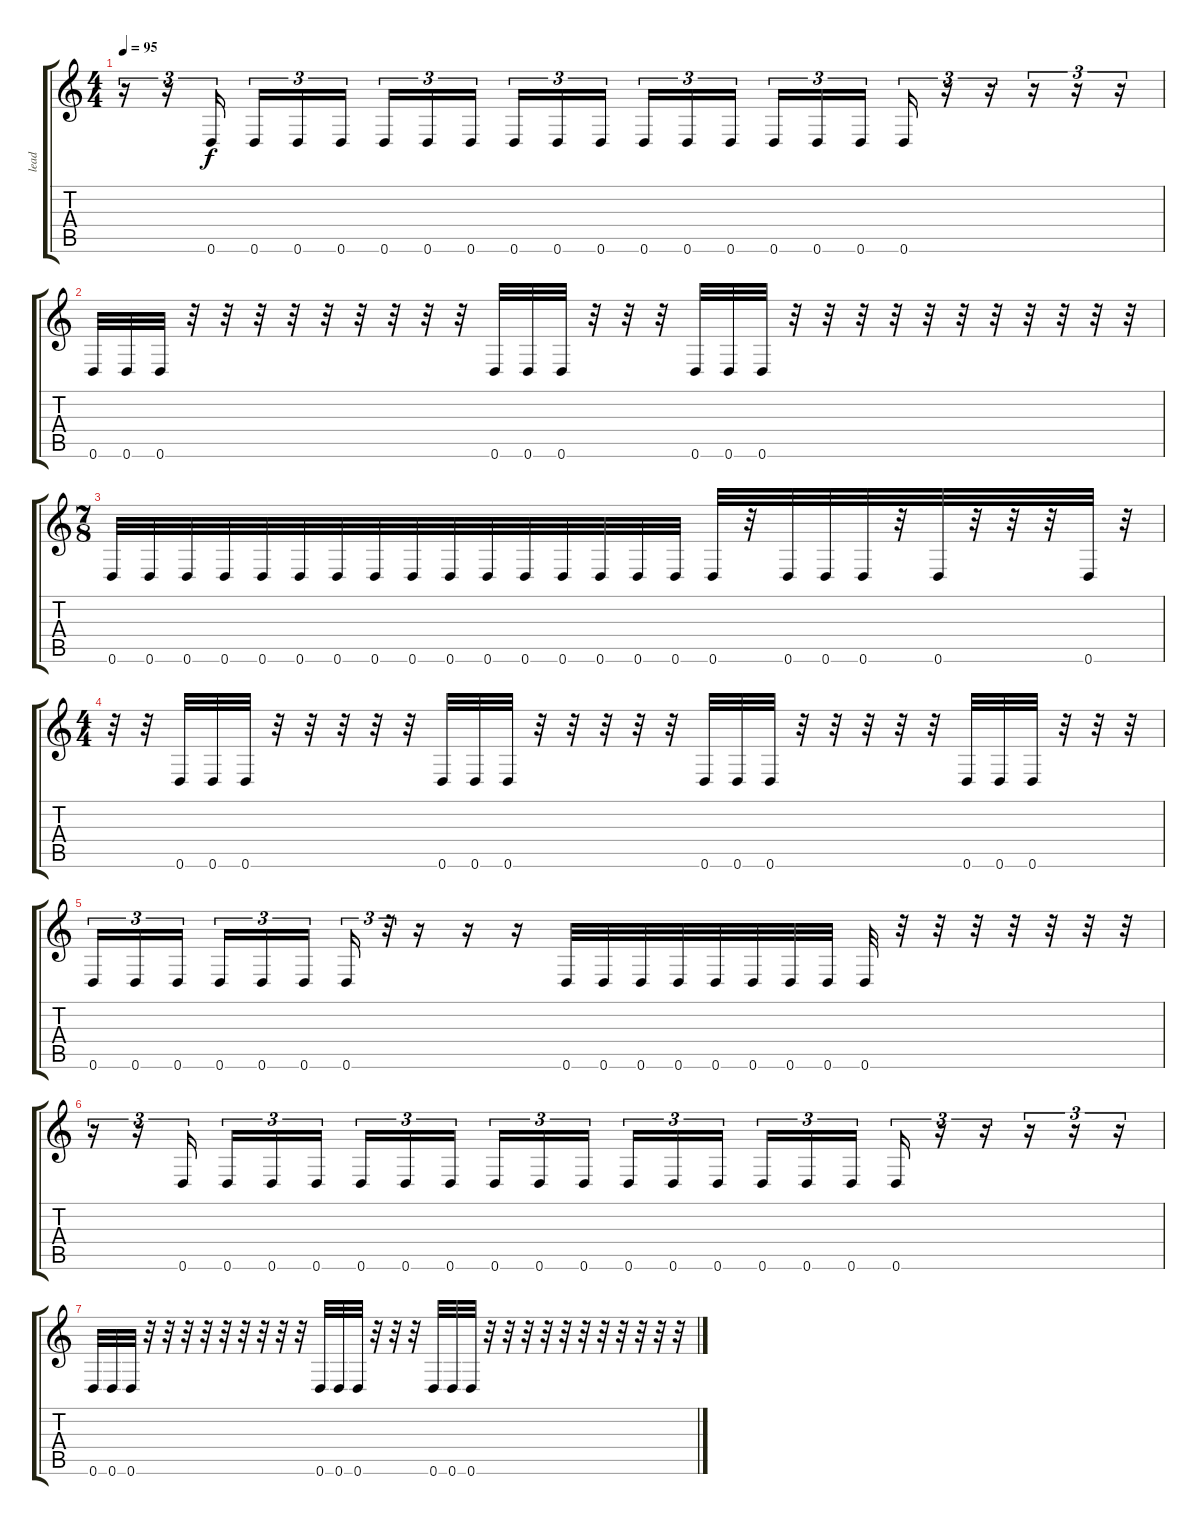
\track ("lead" "lead") {instrument distortionguitar}
\staff {score tabs}
\tuning (D4 A3 F3 C3 G2 D2) {hide}
\ts (4 4)
\tempo 95
\clef g2
\ks c
r.16{tu (3 2) dy f} r.16{tu (3 2)} 0.6.16{tu (3 2)} 0.6.16{tu (3 2)} 0.6.16{tu (3 2)} 0.6.16{tu (3 2)} 0.6.16{tu (3 2)} 0.6.16{tu (3 2)} 0.6.16{tu (3 2)} 0.6.16{tu (3 2)} 0.6.16{tu (3 2)} 0.6.16{tu (3 2)} 0.6.16{tu (3 2)} 0.6.16{tu (3 2)} 0.6.16{tu (3 2)} 0.6.16{tu (3 2)} 0.6.16{tu (3 2)} 0.6.16{tu (3 2)} 0.6.16{tu (3 2)} r.16{tu (3 2)} r.16{tu (3 2)} r.16{tu (3 2)} r.16{tu (3 2)} r.16{tu (3 2)} |
0.6.32 0.6.32 0.6.32 r.32 r.32 r.32 r.32 r.32 r.32 r.32 r.32 r.32 0.6.32 0.6.32 0.6.32 r.32 r.32 r.32 0.6.32 0.6.32 0.6.32 r.32 r.32 r.32 r.32 r.32 r.32 r.32 r.32 r.32 r.32 r.32 |
\ts (7 8)
0.6.32 0.6.32 0.6.32 0.6.32 0.6.32 0.6.32 0.6.32 0.6.32 0.6.32 0.6.32 0.6.32 0.6.32 0.6.32 0.6.32 0.6.32 0.6.32 0.6.32 r.32 0.6.32 0.6.32 0.6.32 r.32 0.6.32 r.32 r.32 r.32 0.6.32 r.32 |
\ts (4 4)
r.32 r.32 0.6.32 0.6.32 0.6.32 r.32 r.32 r.32 r.32 r.32 0.6.32 0.6.32 0.6.32 r.32 r.32 r.32 r.32 r.32 0.6.32 0.6.32 0.6.32 r.32 r.32 r.32 r.32 r.32 0.6.32 0.6.32 0.6.32 r.32 r.32 r.32 |
0.6.16{tu (3 2)} 0.6.16{tu (3 2)} 0.6.16{tu (3 2)} 0.6.16{tu (3 2)} 0.6.16{tu (3 2)} 0.6.16{tu (3 2)} 0.6.16{tu (3 2)} r.32{tu (3 2)} r.16 r.16 r.16 0.6.32 0.6.32 0.6.32 0.6.32 0.6.32 0.6.32 0.6.32 0.6.32 0.6.32 r.32 r.32 r.32 r.32 r.32 r.32 r.32 |
r.16{tu (3 2)} r.16{tu (3 2)} 0.6.16{tu (3 2)} 0.6.16{tu (3 2)} 0.6.16{tu (3 2)} 0.6.16{tu (3 2)} 0.6.16{tu (3 2)} 0.6.16{tu (3 2)} 0.6.16{tu (3 2)} 0.6.16{tu (3 2)} 0.6.16{tu (3 2)} 0.6.16{tu (3 2)} 0.6.16{tu (3 2)} 0.6.16{tu (3 2)} 0.6.16{tu (3 2)} 0.6.16{tu (3 2)} 0.6.16{tu (3 2)} 0.6.16{tu (3 2)} 0.6.16{tu (3 2)} r.16{tu (3 2)} r.16{tu (3 2)} r.16{tu (3 2)} r.16{tu (3 2)} r.16{tu (3 2)} |
0.6.32 0.6.32 0.6.32 r.32 r.32 r.32 r.32 r.32 r.32 r.32 r.32 r.32 0.6.32 0.6.32 0.6.32 r.32 r.32 r.32 0.6.32 0.6.32 0.6.32 r.32 r.32 r.32 r.32 r.32 r.32 r.32 r.32 r.32 r.32 r.32
